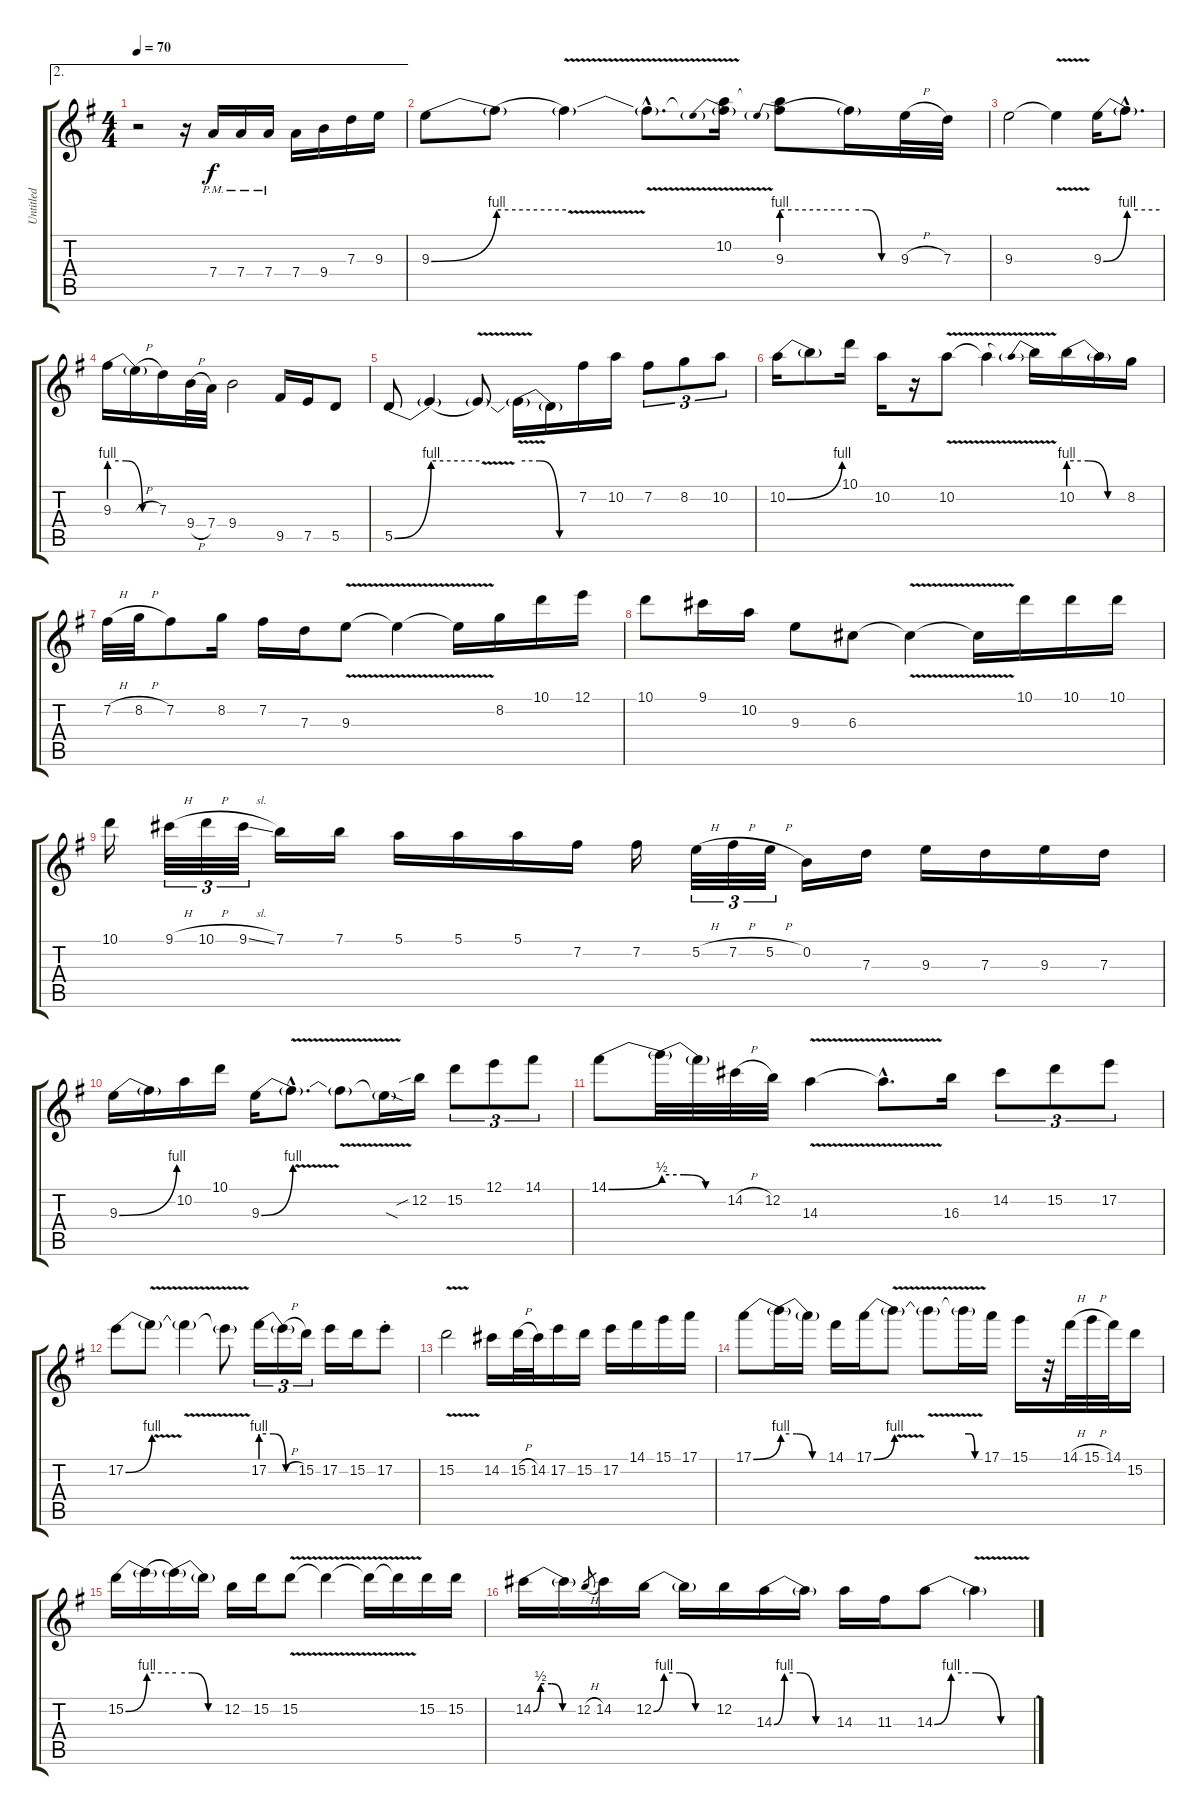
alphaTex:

\track ("Untitled" "Untitled") {instrument distortionguitar}
\staff {score tabs}
\tuning (E4 B3 G3 D3 A2 E2) {hide}
\ae 2
\ts (4 4)
\tempo 70
\clef g2
\ks g
r.2{dy f} r.16 7.4{pm}.16 7.4{pm}.16 7.4{pm}.16 7.4.16 9.4.16 7.3.16 9.3.16 |
9.3{be (bend 0 0 60 4)}.8 9.3{be (hold 0 4 60 4) t}.8 9.3{v t}.4 9.3{v hac t}.8{d} (10.2 9.3{be (prebend 0 4 60 4) t}).16 (10.2{t} 9.3{be (prebend 0 4 60 4)}).8 9.3{be (custom 0 4 20 4 40 0 60 0) t}.16 9.3{h}.32 7.3.32 |
9.3.2 9.3{v t}.4 9.3{be (bend 0 0 60 4)}.16 9.3{be (hold 0 4 60 4) hac t}.8{d} |
9.3{be (custom 0 4 20 4 40 0 60 0)}.16 9.3{h t}.16 7.3.16 9.4{h}.32 7.4.32 9.4.2 9.5.16 7.5.16 5.5.8 |
5.5{be (bend 0 0 60 4)}.8 5.5{be (hold 0 4 60 4) t}.4 5.5{v t}.8 5.5{be (custom 0 4 20 4 40 0 60 0) t}.16 5.5{t}.16 7.2.16 10.2.16 7.2.8{tu (3 2)} 8.2.8{tu (3 2)} 10.2.8{tu (3 2)} |
10.2{be (bend 0 0 60 4)}.16 10.2{t}.8 10.1.16 10.2.16 r.16 10.2{v}.8 10.2{v t}.4 10.2{be (prebend 0 4 60 4) t}.16 10.2{be (custom 0 4 20 4 40 0 60 0)}.16 10.2{t}.16 8.2.16 |
7.2{h}.32 8.2{h}.32 7.2.8 8.2.16 7.2.16 7.3.16 9.3{v}.8 9.3{v t}.4 9.3{v t}.16 8.2.16 10.1.16 12.1.16 |
10.1.8 9.1.16 10.2.16 9.3.8 6.3.8 6.3{v t}.4 6.3{v t}.16 10.1.16 10.1.16 10.1.16 |
10.1.16 9.1{h}.32{tu (3 2)} 10.1{h}.32{tu (3 2)} 9.1{sl}.32{tu (3 2)} 7.1.16 7.1.16 5.1.16 5.1.16 5.1.16 7.2.16 7.2.16 5.2{h}.32{tu (3 2)} 7.2{h}.32{tu (3 2)} 5.2{h}.32{tu (3 2)} 0.2.16 7.3.16 9.3.16 7.3.16 9.3.16 7.3.16 |
9.3{be (bend 0 0 60 4)}.16 9.3{t}.16 10.2.16 10.1.16 9.3{be (bend 0 0 60 4)}.16 9.3{v hac t}.8{d} 9.3{v t}.8 9.3{sod t}.16 12.2{sib}.16 15.2.8{tu (3 2)} 12.1.8{tu (3 2)} 14.1.8{tu (3 2)} |
14.1{be (bend 0 0 60 2)}.8 14.1{be (custom 0 2 20 2 40 0 60 0) t}.32 14.1{t}.32 14.2{h}.32 12.2.32 14.3{v}.4 14.3{v hac t}.8{d} 16.3.16 14.2.8{tu (3 2)} 15.2.8{tu (3 2)} 17.2.8{tu (3 2)} |
17.2{be (bend 0 0 60 4)}.8 17.2{v t}.8 17.2{v t}.4 17.2{v t}.8 17.2{be (custom 0 4 20 4 40 0 60 0)}.16{tu (3 2)} 17.2{h t}.16{tu (3 2)} 15.2.16{tu (3 2)} 17.2.16 15.2.16 17.2{st}.8 |
15.2{v}.2 14.2.16 15.2{h}.32 14.2.32 17.2.16 15.2.16 17.2.16 14.1.16 15.1.16 17.1.16 |
17.1{be (bend 0 0 60 4)}.8 17.1{be (custom 0 4 20 4 40 0 60 0) t}.16 17.1{t}.16 14.1.16 17.1{be (bend 0 0 60 4)}.16 17.1{v t}.8 17.1{v t}.8 17.1{be (custom 0 4 20 4 40 0 60 0) t}.16 17.1.16 15.1.16 r.32 14.1{h}.32 15.1{h}.32 14.1.32 15.2.16 |
15.2{be (bend 0 0 60 4)}.16 15.2{be (hold 0 4 60 4) t}.16 15.2{be (custom 0 4 20 4 40 0 60 0) t}.16 15.2{t}.16 12.2.16 15.2.16 15.2{v}.8 15.2{v t}.4 15.2{v t}.16 15.2{t}.16 15.2.16 15.2.16 |
14.2{be (custom 0 0 10 2 25 2 40 0 60 0)}.16 14.2{t}.16 12.2{h}.8{gr} 14.2.16 12.2{be (custom 0 0 10 4 25 4 40 0 60 0)}.16 12.2{t}.16 12.2.16 14.3{be (custom 0 0 10 4 25 4 40 0 60 0)}.16 14.3{t}.16 14.3.16 11.3.16 14.3{be (custom 0 0 10 4 25 4 40 0 60 0)}.8 14.3{v t}.4
